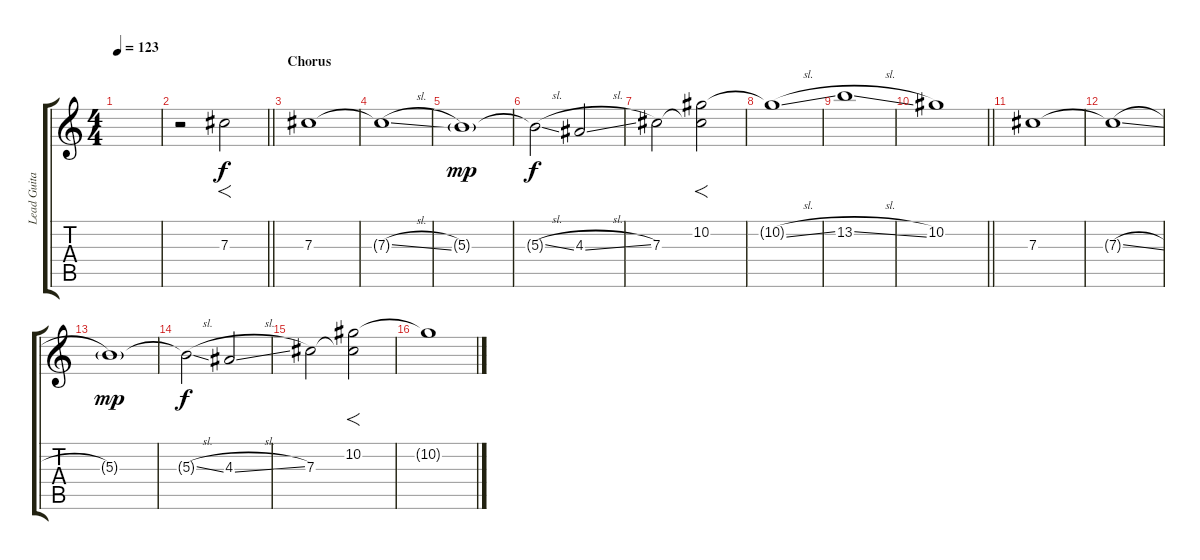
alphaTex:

\track ("Lead Guitar" "Lead Guita") {instrument distortionguitar}
\staff {score tabs}
\tuning (Eb4 Bb3 Gb3 Db3 Ab2 Db2) {hide}
\ts (4 4)
\tempo 123
\clef g2
\ks c
|
\barLineRight lightlight
r.2{volume 16} 7.3.2{f} |
\section ("" "Chorus")
7.3.1{volume 16 instrument distortionguitar} |
7.3{sl t}.1 |
5.3{g}.1{dy mp} |
5.3{sl t}.2{dy f} 4.3{sl}.2 |
7.3.2 (10.2 7.3{t}).2{f} |
10.2{sl t}.1 |
13.2{sl}.1 |
\barLineRight lightlight
10.2.1 |
7.3.1 |
7.3{sl t}.1 |
5.3{g}.1{dy mp} |
5.3{sl t}.2{dy f} 4.3{sl}.2 |
7.3.2 (10.2 7.3{t}).2{f} |
10.2{sl t}.1
